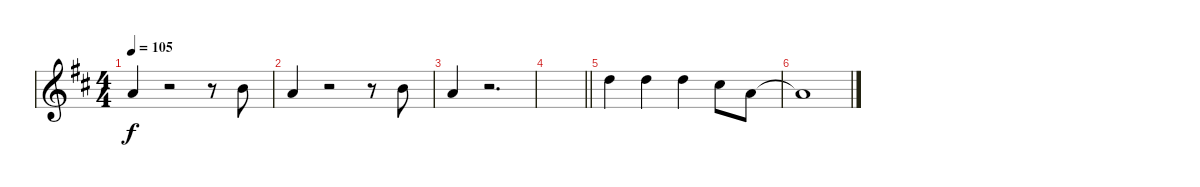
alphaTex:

\track "" {instrument flute}
\staff {score}
\tuning (E4 B3 G3 D3 A2 E2) {hide}
\ts (4 4)
\tempo 105
\clef g2
\ks d
5.1.4{dy f} r.2 r.8 7.1.8 |
5.1.4 r.2 r.8 7.1.8 |
5.1.4 r.2{d} |
\barLineRight lightlight
|
10.1.4 10.1.4 10.1.4 9.1.8 5.1.8 |
5.1{t}.1
